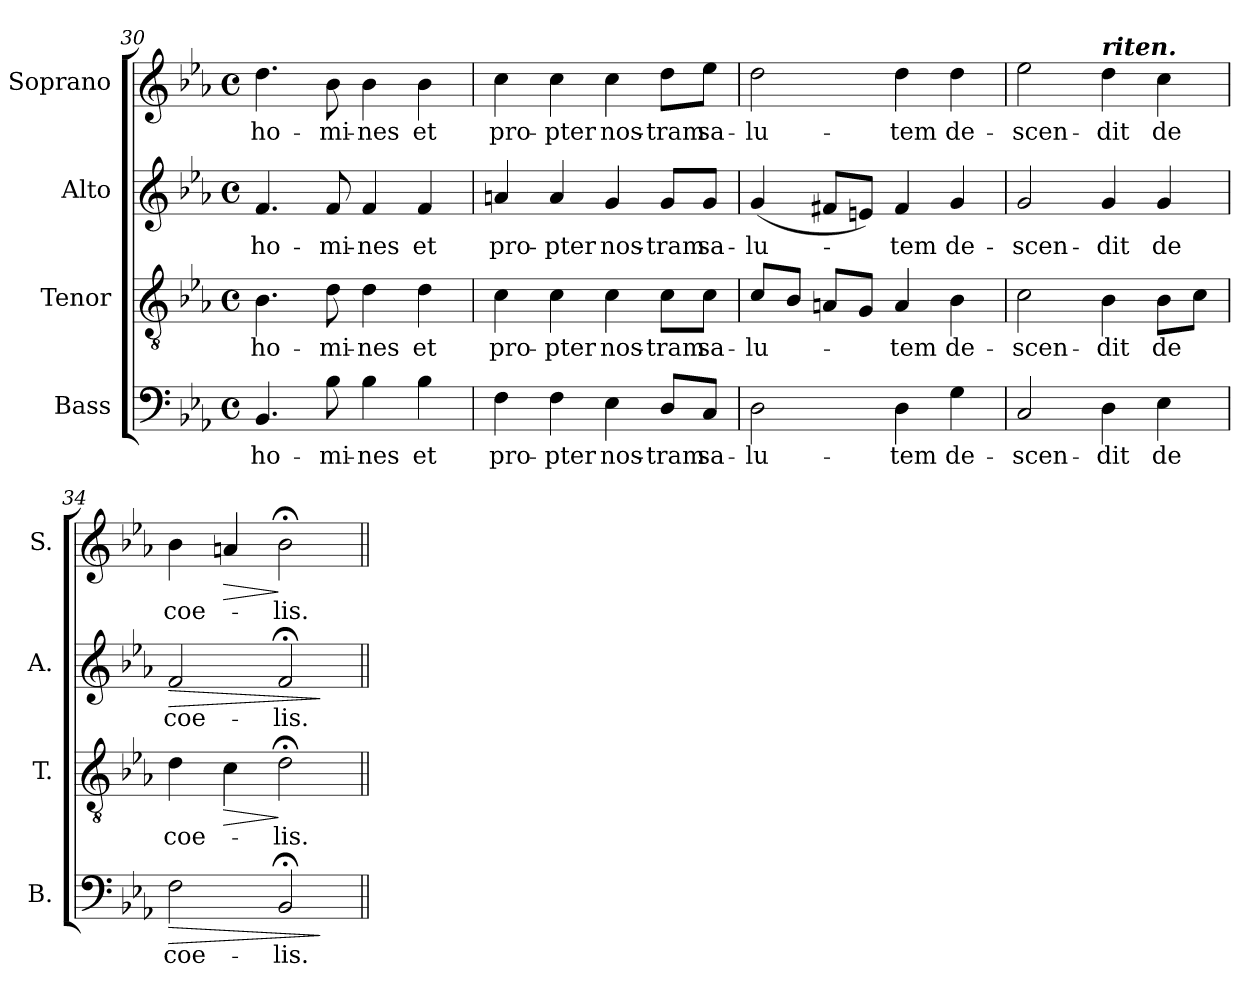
**kern	**text	**dynam	**kern	**text	**dynam	**kern	**text	**dynam	**kern	**text	**dynam
*part4	*part4	*part4	*part3	*part3	*part3	*part2	*part2	*part2	*part1	*part1	*part1
*staff4	*staff4	*staff4	*staff3	*staff3	*staff3	*staff2	*staff2	*staff2	*staff1	*staff1	*staff1
*I"Bass	*	*	*I"Tenor	*	*	*I"Alto	*	*	*I"Soprano	*	*
*I'B.	*	*	*I'T.	*	*	*I'A.	*	*	*I'S.	*	*
!!LO:LB:g=z
*clefF4	*	*	*clefGv2	*	*	*clefG2	*	*	*clefG2	*	*
*	*	*	*ITrd7c12	*	*	*	*	*	*	*	*
*k[b-e-a-]	*	*	*k[b-e-a-]	*	*	*k[b-e-a-]	*	*	*k[b-e-a-]	*	*
*E-:	*	*	*E-:	*	*	*E-:	*	*	*E-:	*	*
*M4/4	*	*	*M4/4	*	*	*M4/4	*	*	*M4/4	*	*
*met(c)	*	*	*met(c)	*	*	*met(c)	*	*	*met(c)	*	*
=30	=30	=30	=30	=30	=30	=30	=30	=30	=30	=30	=30
!	!LO:LY:b:color=#000000	!	!	!	!	!	!	!	!	!	!
!	!	!	!	!LO:LY:b:color=#000000	!	!	!	!	!	!	!
!	!	!	!	!	!	!	!LO:LY:b:color=#000000	!	!	!	!
!	!	!	!	!	!	!	!	!	!	!LO:LY:b:color=#000000	!
4.BB-i/	ho-	.	4.BB-i\	ho-	.	4.fi/	ho-	.	4.ddi\	ho-	.
!	!LO:LY:b:color=#000000	!	!	!	!	!	!	!	!	!	!
!	!	!	!	!LO:LY:b:color=#000000	!	!	!	!	!	!	!
!	!	!	!	!	!	!	!LO:LY:b:color=#000000	!	!	!	!
!	!	!	!	!	!	!	!	!	!	!LO:LY:b:color=#000000	!
8B-i\	-mi-	.	8Di\	-mi-	.	8fi/	-mi-	.	8b-i\	-mi-	.
!	!LO:LY:b:color=#000000	!	!	!	!	!	!	!	!	!	!
!	!	!	!	!LO:LY:b:color=#000000	!	!	!	!	!	!	!
!	!	!	!	!	!	!	!LO:LY:b:color=#000000	!	!	!	!
!	!	!	!	!	!	!	!	!	!	!LO:LY:b:color=#000000	!
4B-i\	-nes	.	4Di\	-nes	.	4fi/	-nes	.	4b-i\	-nes	.
!	!LO:LY:b:color=#000000	!	!	!	!	!	!	!	!	!	!
!	!	!	!	!LO:LY:b:color=#000000	!	!	!	!	!	!	!
!	!	!	!	!	!	!	!LO:LY:b:color=#000000	!	!	!	!
!	!	!	!	!	!	!	!	!	!	!LO:LY:b:color=#000000	!
4B-i\	et	.	4Di\	et	.	4fi/	et	.	4b-i\	et	.
=31	=31	=31	=31	=31	=31	=31	=31	=31	=31	=31	=31
!	!LO:LY:b:color=#000000	!	!	!	!	!	!	!	!	!	!
!	!	!	!	!LO:LY:b:color=#000000	!	!	!	!	!	!	!
!	!	!	!	!	!	!	!LO:LY:b:color=#000000	!	!	!	!
!	!	!	!	!	!	!	!	!	!	!LO:LY:b:color=#000000	!
4Fi\	pro-	.	4Ci\	pro-	.	4ani/	pro-	.	4cci\	pro-	.
!	!LO:LY:b:color=#000000	!	!	!	!	!	!	!	!	!	!
!	!	!	!	!LO:LY:b:color=#000000	!	!	!	!	!	!	!
!	!	!	!	!	!	!	!LO:LY:b:color=#000000	!	!	!	!
!	!	!	!	!	!	!	!	!	!	!LO:LY:b:color=#000000	!
4Fi\	-pter	.	4Ci\	-pter	.	4ai/	-pter	.	4cci\	-pter	.
!	!LO:LY:b:color=#000000	!	!	!	!	!	!	!	!	!	!
!	!	!	!	!LO:LY:b:color=#000000	!	!	!	!	!	!	!
!	!	!	!	!	!	!	!LO:LY:b:color=#000000	!	!	!	!
!	!	!	!	!	!	!	!	!	!	!LO:LY:b:color=#000000	!
4E-i\	nos-	.	4Ci\	nos-	.	4gi/	nos-	.	4cci\	nos-	.
!	!LO:LY:b:color=#000000	!	!	!	!	!	!	!	!	!	!
!	!	!	!	!LO:LY:b:color=#000000	!	!	!	!	!	!	!
!	!	!	!	!	!	!	!LO:LY:b:color=#000000	!	!	!	!
!	!	!	!	!	!	!	!	!	!	!LO:LY:b:color=#000000	!
8Di/L	-tram	.	8Ci\L	-tram	.	8gi/L	-tram	.	8ddi\L	-tram	.
!	!LO:LY:b:color=#000000	!	!	!	!	!	!	!	!	!	!
!	!	!	!	!LO:LY:b:color=#000000	!	!	!	!	!	!	!
!	!	!	!	!	!	!	!LO:LY:b:color=#000000	!	!	!	!
!	!	!	!	!	!	!	!	!	!	!LO:LY:b:color=#000000	!
8Ci/J	sa-	.	8Ci\J	sa-	.	8gi/J	sa-	.	8ee-i\J	sa-	.
=32	=32	=32	=32	=32	=32	=32	=32	=32	=32	=32	=32
!	!LO:LY:b:color=#000000	!	!	!	!	!	!	!	!	!	!
!	!	!	!	!LO:LY:b:color=#000000	!	!	!	!	!	!	!
!	!	!	!	!	!	!	!LO:LY:b:color=#000000	!	!	!	!
!	!	!	!	!	!	!	!	!	!	!LO:LY:b:color=#000000	!
2Di\	-lu-	.	8Ci/L	-lu-	.	(4gi/	-lu-	.	2ddi\	-lu-	.
.	.	.	8BB-i/J	.	.	.	.	.	.	.	.
.	.	.	8AAni/L	.	.	8f#Xi/L	.	.	.	.	.
.	.	.	8GGi/J	.	.	8eni/J)	.	.	.	.	.
!	!LO:LY:b:color=#000000	!	!	!	!	!	!	!	!	!	!
!	!	!	!	!LO:LY:b:color=#000000	!	!	!	!	!	!	!
!	!	!	!	!	!	!	!LO:LY:b:color=#000000	!	!	!	!
!	!	!	!	!	!	!	!	!	!	!LO:LY:b:color=#000000	!
4Di\	-tem	.	4AAi/	-tem	.	4f#i/	-tem	.	4ddi\	-tem	.
!	!LO:LY:b:color=#000000	!	!	!	!	!	!	!	!	!	!
!	!	!	!	!LO:LY:b:color=#000000	!	!	!	!	!	!	!
!	!	!	!	!	!	!	!LO:LY:b:color=#000000	!	!	!	!
!	!	!	!	!	!	!	!	!	!	!LO:LY:b:color=#000000	!
4Gi\	de-	.	4BB-i\	de-	.	4gi/	de-	.	4ddi\	de-	.
=33	=33	=33	=33	=33	=33	=33	=33	=33	=33	=33	=33
!	!LO:LY:b:color=#000000	!	!	!	!	!	!	!	!	!	!
!	!	!	!	!LO:LY:b:color=#000000	!	!	!	!	!	!	!
!	!	!	!	!	!	!	!LO:LY:b:color=#000000	!	!	!	!
!	!	!	!	!	!	!	!	!	!	!LO:LY:b:color=#000000	!
2Ci/	-scen-	.	2Ci\	-scen-	.	2gi/	-scen-	.	2ee-i\	-scen-	.
!	!LO:LY:b:color=#000000	!	!	!	!	!	!	!	!	!	!
!	!	!	!	!LO:LY:b:color=#000000	!	!	!	!	!	!	!
!	!	!	!	!	!	!	!LO:LY:b:color=#000000	!	!	!	!
!	!	!	!	!	!	!	!	!	!LO:TX:a:Bi:t=riten.	!	!
!	!	!	!	!	!	!	!	!	!	!LO:LY:b:color=#000000	!
4Di\	-dit	.	4BB-i\	-dit	.	4gi/	-dit	.	4ddi\	-dit	.
!	!LO:LY:b:color=#000000	!	!	!	!	!	!	!	!	!	!
!	!	!	!	!LO:LY:b:color=#000000	!	!	!	!	!	!	!
!	!	!	!	!	!	!	!LO:LY:b:color=#000000	!	!	!	!
!	!	!	!	!	!	!	!	!	!	!LO:LY:b:color=#000000	!
4E-i\	de	.	8BB-i\L	de	.	4gi/	de	.	4cci\	de	.
.	.	.	8Ci\J	.	.	.	.	.	.	.	.
=34	=34	=34	=34	=34	=34	=34	=34	=34	=34	=34	=34
!	!LO:LY:b:color=#000000	!LO:HP:b	!	!	!	!	!	!	!	!	!
!	!	!	!	!LO:LY:b:color=#000000	!	!	!	!	!	!	!
!	!	!	!	!	!	!	!LO:LY:b:color=#000000	!LO:HP:b	!	!	!
!	!	!	!	!	!	!	!	!	!	!LO:LY:b:color=#000000	!
2Fi\	coe-	>	4Di\	coe-	.	2fi/	coe-	>	4b-i\	coe-	.
!	!	!	!	!	!LO:HP:b	!	!	!	!	!	!LO:HP:b
.	.	.	4Ci\	.	>	.	.	.	4ani/	.	>
!	!LO:LY:b:color=#000000	!	!	!	!	!	!	!	!	!	!
!	!	!	!	!LO:LY:b:color=#000000	!	!	!	!	!	!	!
!	!	!	!	!	!	!	!LO:LY:b:color=#000000	!	!	!	!
!	!	!	!	!	!	!	!	!	!	!LO:LY:b:color=#000000	!
2BB-;i/	-lis.	.	2D;i\	-lis.	]	2f;i/	-lis.	.	2b-;i\	-lis.	]
.	.	]	.	.	.	.	.	]	.	.	.
=||	=||	=||	=||	=||	=||	=||	=||	=||	=||	=||	=||
*-	*-	*-	*-	*-	*-	*-	*-	*-	*-	*-	*-
